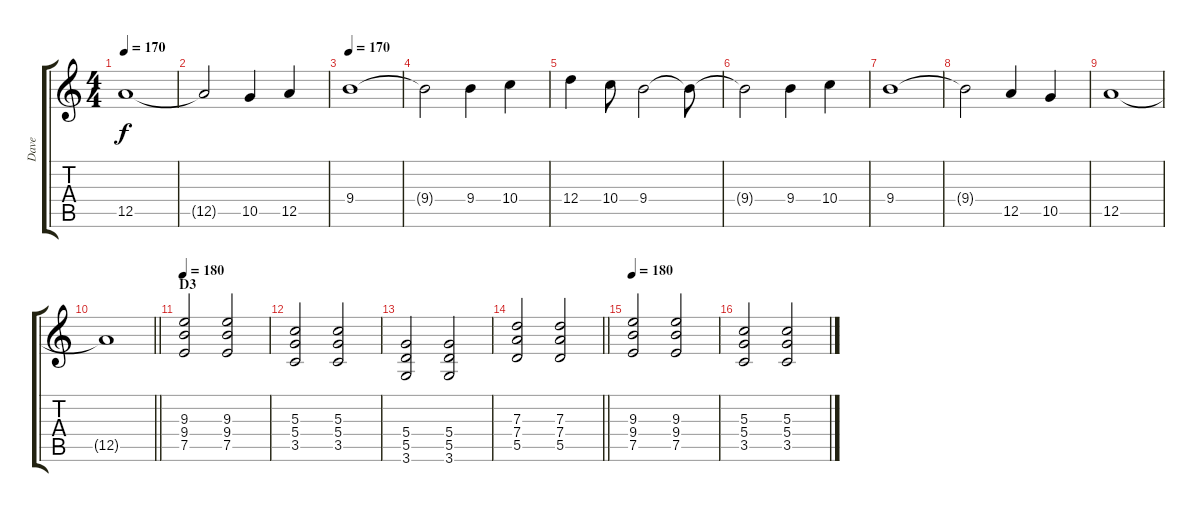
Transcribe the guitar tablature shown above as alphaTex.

\track ("Dave" "Dave") {instrument overdrivenguitar}
\staff {score tabs}
\tuning (E4 B3 G3 D3 A2 E2) {hide}
\ts (4 4)
\tempo 170
\clef g2
\ks c
12.5.1{dy f} |
12.5{t}.2 10.5.4 12.5.4 |
\tempo 180
\tempo 170
9.4.1 |
9.4{t}.2 9.4.4 10.4.4 |
12.4.4 10.4.8 9.4.2 9.4{t}.8 |
9.4{t}.2 9.4.4 10.4.4 |
9.4.1 |
9.4{t}.2 12.5.4 10.5.4 |
12.5.1 |
\barLineRight lightlight
12.5{t}.1 |
\section ("" "D3")
\tempo 180
(9.3 9.4 7.5).2{volume 16} (9.3 9.4 7.5).2 |
(5.3 5.4 3.5).2 (5.3 5.4 3.5).2 |
(5.4 5.5 3.6).2 (5.4 5.5 3.6).2 |
\barLineRight lightlight
(7.3 7.4 5.5).2 (7.3 7.4 5.5).2 |
\tempo 180
(9.3 9.4 7.5).2 (9.3 9.4 7.5).2 |
(5.3 5.4 3.5).2 (5.3 5.4 3.5).2
